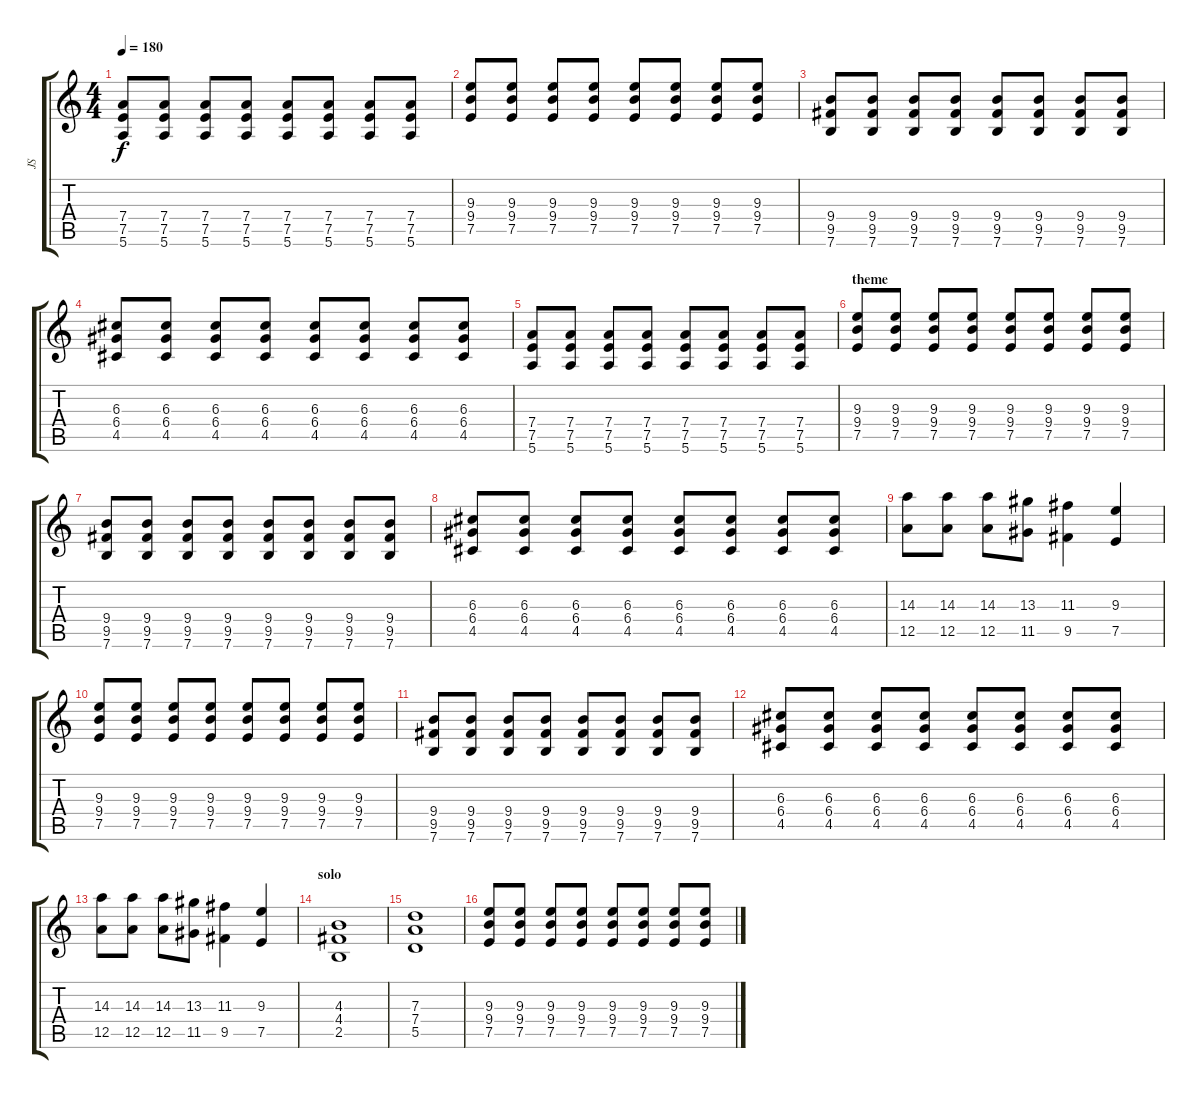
\track ("JS" "JS") {instrument distortionguitar}
\staff {score tabs}
\tuning (E4 B3 G3 D3 A2 E2) {hide}
\ts (4 4)
\tempo 180
\clef g2
\ks c
(7.4 7.5 5.6).8{dy f} (7.4 7.5 5.6).8 (7.4 7.5 5.6).8 (7.4 7.5 5.6).8 (7.4 7.5 5.6).8 (7.4 7.5 5.6).8 (7.4 7.5 5.6).8 (7.4 7.5 5.6).8 |
(9.3 9.4 7.5).8 (9.3 9.4 7.5).8 (9.3 9.4 7.5).8 (9.3 9.4 7.5).8 (9.3 9.4 7.5).8 (9.3 9.4 7.5).8 (9.3 9.4 7.5).8 (9.3 9.4 7.5).8 |
(9.4 9.5 7.6).8 (9.4 9.5 7.6).8 (9.4 9.5 7.6).8 (9.4 9.5 7.6).8 (9.4 9.5 7.6).8 (9.4 9.5 7.6).8 (9.4 9.5 7.6).8 (9.4 9.5 7.6).8 |
(6.3 6.4 4.5).8 (6.3 6.4 4.5).8 (6.3 6.4 4.5).8 (6.3 6.4 4.5).8 (6.3 6.4 4.5).8 (6.3 6.4 4.5).8 (6.3 6.4 4.5).8 (6.3 6.4 4.5).8 |
(7.4 7.5 5.6).8 (7.4 7.5 5.6).8 (7.4 7.5 5.6).8 (7.4 7.5 5.6).8 (7.4 7.5 5.6).8 (7.4 7.5 5.6).8 (7.4 7.5 5.6).8 (7.4 7.5 5.6).8 |
\section ("" "theme")
(9.3 9.4 7.5).8 (9.3 9.4 7.5).8 (9.3 9.4 7.5).8 (9.3 9.4 7.5).8 (9.3 9.4 7.5).8 (9.3 9.4 7.5).8 (9.3 9.4 7.5).8 (9.3 9.4 7.5).8 |
(9.4 9.5 7.6).8 (9.4 9.5 7.6).8 (9.4 9.5 7.6).8 (9.4 9.5 7.6).8 (9.4 9.5 7.6).8 (9.4 9.5 7.6).8 (9.4 9.5 7.6).8 (9.4 9.5 7.6).8 |
(6.3 6.4 4.5).8 (6.3 6.4 4.5).8 (6.3 6.4 4.5).8 (6.3 6.4 4.5).8 (6.3 6.4 4.5).8 (6.3 6.4 4.5).8 (6.3 6.4 4.5).8 (6.3 6.4 4.5).8 |
(14.3 12.5).8 (14.3 12.5).8 (14.3 12.5).8 (13.3 11.5).8 (11.3 9.5).4 (9.3 7.5).4 |
(9.3 9.4 7.5).8 (9.3 9.4 7.5).8 (9.3 9.4 7.5).8 (9.3 9.4 7.5).8 (9.3 9.4 7.5).8 (9.3 9.4 7.5).8 (9.3 9.4 7.5).8 (9.3 9.4 7.5).8 |
(9.4 9.5 7.6).8 (9.4 9.5 7.6).8 (9.4 9.5 7.6).8 (9.4 9.5 7.6).8 (9.4 9.5 7.6).8 (9.4 9.5 7.6).8 (9.4 9.5 7.6).8 (9.4 9.5 7.6).8 |
(6.3 6.4 4.5).8 (6.3 6.4 4.5).8 (6.3 6.4 4.5).8 (6.3 6.4 4.5).8 (6.3 6.4 4.5).8 (6.3 6.4 4.5).8 (6.3 6.4 4.5).8 (6.3 6.4 4.5).8 |
(14.3 12.5).8 (14.3 12.5).8 (14.3 12.5).8 (13.3 11.5).8 (11.3 9.5).4 (9.3 7.5).4 |
\section ("" "solo")
(4.3 4.4 2.5).1 |
(7.3 7.4 5.5).1 |
(9.3 9.4 7.5).8 (9.3 9.4 7.5).8 (9.3 9.4 7.5).8 (9.3 9.4 7.5).8 (9.3 9.4 7.5).8 (9.3 9.4 7.5).8 (9.3 9.4 7.5).8 (9.3 9.4 7.5).8
